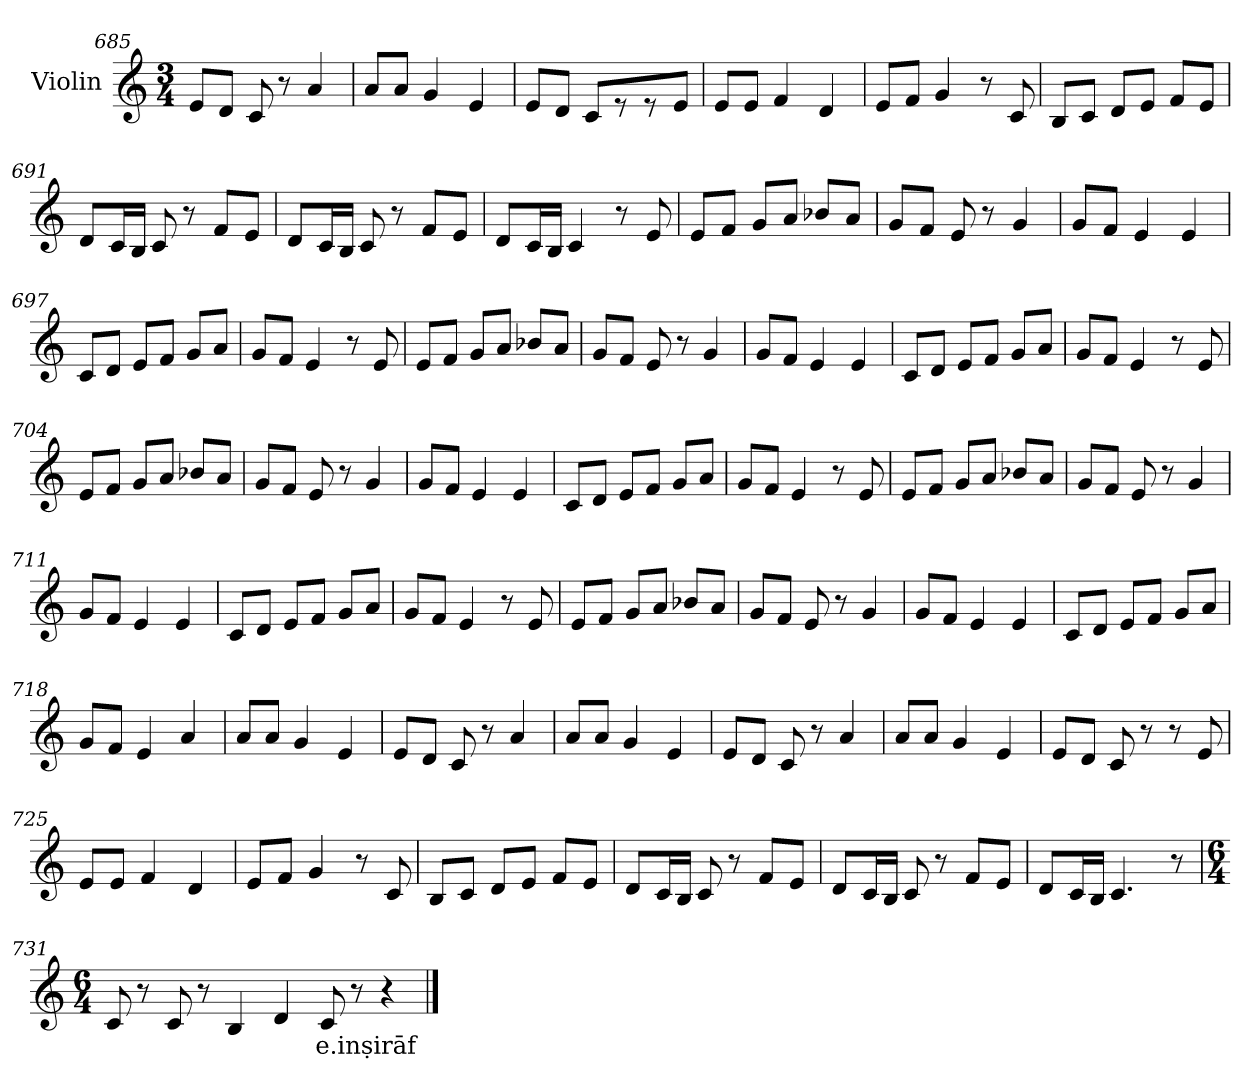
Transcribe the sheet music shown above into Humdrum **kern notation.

**kern	**text
*part1	*part1
*staff1	*staff1
*I"Violin	*
!!LO:LB:g=z
*clefG2	*
*k[]	*
*M3/4	*
=685	=685
8e/L	.
8d/J	.
8c/	.
8r	.
4a/	.
=686	=686
8a/L	.
8a/J	.
4g/	.
4e/	.
=687	=687
8e/L	.
8d/J	.
8c/L	.
8r	.
8r	.
8e/J	.
=688	=688
8e/L	.
8e/J	.
4f/	.
4d/	.
=689	=689
8e/L	.
8f/J	.
4g/	.
8r	.
8c/	.
=690	=690
8B/L	.
8c/J	.
8d/L	.
8e/J	.
8f/L	.
8e/J	.
!!LO:LB:g=z
=691	=691
8d/L	.
16c/L	.
16B/JJ	.
8c/	.
8r	.
8f/L	.
8e/J	.
=692	=692
8d/L	.
16c/L	.
16B/JJ	.
8c/	.
8r	.
8f/L	.
8e/J	.
=693	=693
8d/L	.
16c/L	.
16B/JJ	.
4c/	.
8r	.
8e/	.
=694	=694
8e/L	.
8f/J	.
8g/L	.
8a/J	.
8b-X/L	.
8a/J	.
=695	=695
8g/L	.
8f/J	.
8e/	.
8r	.
4g/	.
!!LO:LB:g=z
=696	=696
8g/L	.
8f/J	.
4e/	.
4e/	.
=697	=697
8c/L	.
8d/J	.
8e/L	.
8f/J	.
8g/L	.
8a/J	.
=698	=698
8g/L	.
8f/J	.
4e/	.
8r	.
8e/	.
=699	=699
8e/L	.
8f/J	.
8g/L	.
8a/J	.
8b-X/L	.
8a/J	.
=700	=700
8g/L	.
8f/J	.
8e/	.
8r	.
4g/	.
=701	=701
8g/L	.
8f/J	.
4e/	.
4e/	.
!!LO:LB:g=z
=702	=702
8c/L	.
8d/J	.
8e/L	.
8f/J	.
8g/L	.
8a/J	.
=703	=703
8g/L	.
8f/J	.
4e/	.
8r	.
8e/	.
=704	=704
8e/L	.
8f/J	.
8g/L	.
8a/J	.
8b-X/L	.
8a/J	.
=705	=705
8g/L	.
8f/J	.
8e/	.
8r	.
4g/	.
=706	=706
8g/L	.
8f/J	.
4e/	.
4e/	.
=707	=707
8c/L	.
8d/J	.
8e/L	.
8f/J	.
8g/L	.
8a/J	.
!!LO:PB:g=z
=708	=708
8g/L	.
8f/J	.
4e/	.
8r	.
8e/	.
=709	=709
8e/L	.
8f/J	.
8g/L	.
8a/J	.
8b-X/L	.
8a/J	.
=710	=710
8g/L	.
8f/J	.
8e/	.
8r	.
4g/	.
=711	=711
8g/L	.
8f/J	.
4e/	.
4e/	.
=712	=712
8c/L	.
8d/J	.
8e/L	.
8f/J	.
8g/L	.
8a/J	.
=713	=713
8g/L	.
8f/J	.
4e/	.
8r	.
8e/	.
!!LO:LB:g=z
=714	=714
8e/L	.
8f/J	.
8g/L	.
8a/J	.
8b-X/L	.
8a/J	.
=715	=715
8g/L	.
8f/J	.
8e/	.
8r	.
4g/	.
=716	=716
8g/L	.
8f/J	.
4e/	.
4e/	.
=717	=717
8c/L	.
8d/J	.
8e/L	.
8f/J	.
8g/L	.
8a/J	.
=718	=718
8g/L	.
8f/J	.
4e/	.
4a/	.
=719	=719
8a/L	.
8a/J	.
4g/	.
4e/	.
!!LO:LB:g=z
=720	=720
8e/L	.
8d/J	.
8c/	.
8r	.
4a/	.
=721	=721
8a/L	.
8a/J	.
4g/	.
4e/	.
=722	=722
8e/L	.
8d/J	.
8c/	.
8r	.
4a/	.
=723	=723
8a/L	.
8a/J	.
4g/	.
4e/	.
=724	=724
8e/L	.
8d/J	.
8c/	.
8r	.
8r	.
8e/	.
=725	=725
8e/L	.
8e/J	.
4f/	.
4d/	.
!!LO:LB:g=z
=726	=726
8e/L	.
8f/J	.
4g/	.
8r	.
8c/	.
=727	=727
8B/L	.
8c/J	.
8d/L	.
8e/J	.
8f/L	.
8e/J	.
=728	=728
8d/L	.
16c/L	.
16B/JJ	.
8c/	.
8r	.
8f/L	.
8e/J	.
=729	=729
8d/L	.
16c/L	.
16B/JJ	.
8c/	.
8r	.
8f/L	.
8e/J	.
=730	=730
8d/L	.
16c/L	.
16B/JJ	.
4.c/	.
8r	.
!!LO:LB:g=z
=731	=731
*M6/4	*
*MM60	*
8c/	.
8r	.
8c/	.
8r	.
4B/	.
4d/	.
!	!LO:LY:b
8c/	e.inṣirāf
8r	.
4r	.
==	==
*-	*-
